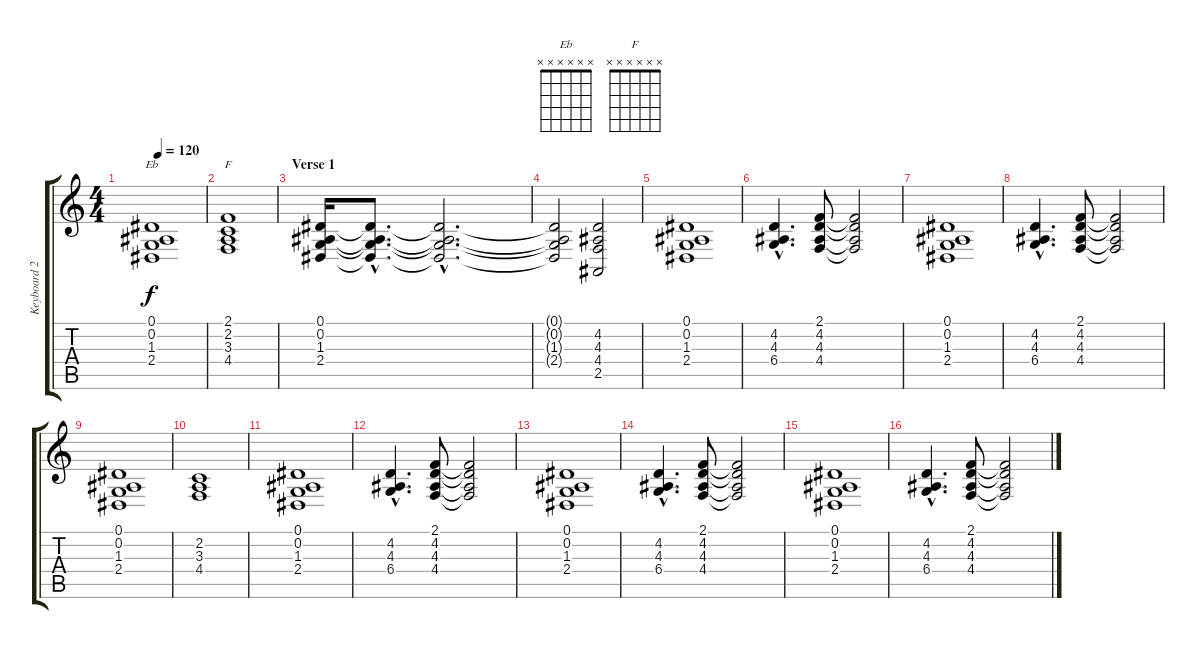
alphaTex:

\track ("Keyboard 2" "Keyboard 2") {instrument pad2warm}
\staff {score tabs}
\tuning (Eb4 Bb3 Gb3 Db3 Ab2 Eb2) {hide}
\chord ("Eb" x x x x x x)
\chord ("F" x x x x x x)
\ts (4 4)
\tempo 120
\clef g2
\ks c
(0.1 0.2 1.3 2.4).1{ch "Eb" dy f} |
(2.1 2.2 3.3 4.4).1{ch "F"} |
\section ("" "Verse 1")
(0.1 0.2 1.3 2.4).16{volume 3} (0.1{hac t} 0.2{hac t} 1.3{hac t} 2.4{hac t}).8{d volume 7} (0.1{hac t} 0.2{hac t} 1.3{hac t} 2.4{hac t}).2{d} |
(0.1{t} 0.2{t} 1.3{t} 2.4{t}).2 (4.2 4.3 4.4 2.5).2 |
(0.1 0.2 1.3 2.4).1 |
(4.2{hac} 4.3{hac} 6.4{hac}).4{d} (2.1 4.2 4.3 4.4).8 (2.1{t} 4.2{t} 4.3{t} 4.4{t}).2 |
(0.1 0.2 1.3 2.4).1 |
(4.2{hac} 4.3{hac} 6.4{hac}).4{d} (2.1 4.2 4.3 4.4).8 (2.1{t} 4.2{t} 4.3{t} 4.4{t}).2 |
(0.1 0.2 1.3 2.4).1 |
(2.2 3.3 4.4).1 |
(0.1 0.2 1.3 2.4).1 |
(4.2{hac} 4.3{hac} 6.4{hac}).4{d} (2.1 4.2 4.3 4.4).8 (2.1{t} 4.2{t} 4.3{t} 4.4{t}).2 |
(0.1 0.2 1.3 2.4).1 |
(4.2{hac} 4.3{hac} 6.4{hac}).4{d} (2.1 4.2 4.3 4.4).8 (2.1{t} 4.2{t} 4.3{t} 4.4{t}).2 |
(0.1 0.2 1.3 2.4).1 |
(4.2{hac} 4.3{hac} 6.4{hac}).4{d} (2.1 4.2 4.3 4.4).8 (2.1{t} 4.2{t} 4.3{t} 4.4{t}).2
